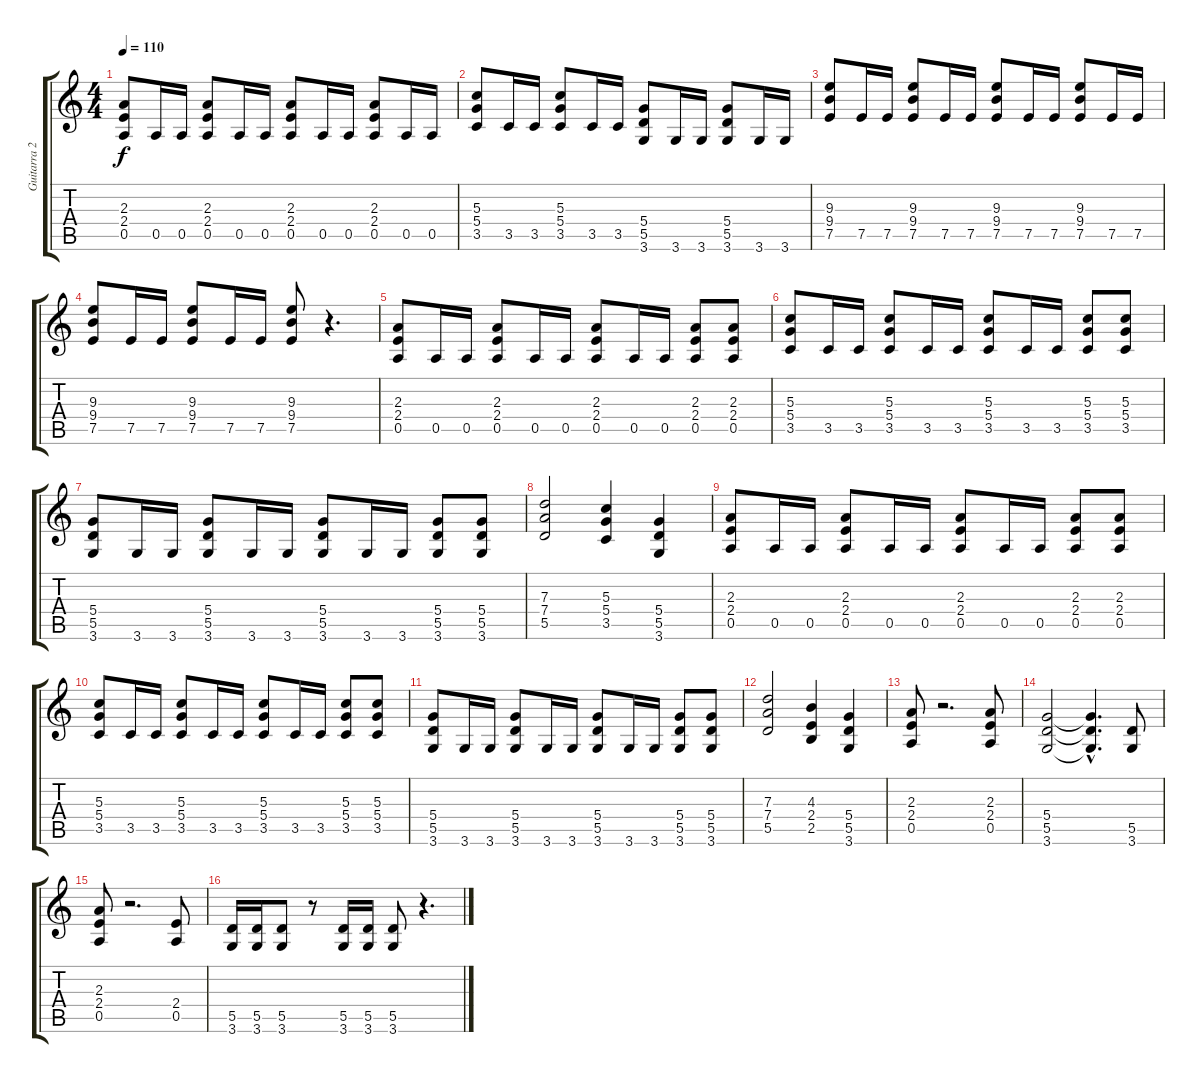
\track ("Guitarra 2" "Guitarra 2") {instrument distortionguitar}
\staff {score tabs}
\tuning (E4 B3 G3 D3 A2 E2) {hide}
\ts (4 4)
\tempo 110
\clef g2
\ks c
(2.3 2.4 0.5).8{dy f} 0.5.16 0.5.16 (2.3 2.4 0.5).8 0.5.16 0.5.16 (2.3 2.4 0.5).8 0.5.16 0.5.16 (2.3 2.4 0.5).8 0.5.16 0.5.16 |
(5.3 5.4 3.5).8 3.5.16 3.5.16 (5.3 5.4 3.5).8 3.5.16 3.5.16 (5.4 5.5 3.6).8 3.6.16 3.6.16 (5.4 5.5 3.6).8 3.6.16 3.6.16 |
(9.3 9.4 7.5).8 7.5.16 7.5.16 (9.3 9.4 7.5).8 7.5.16 7.5.16 (9.3 9.4 7.5).8 7.5.16 7.5.16 (9.3 9.4 7.5).8 7.5.16 7.5.16 |
(9.3 9.4 7.5).8 7.5.16 7.5.16 (9.3 9.4 7.5).8 7.5.16 7.5.16 (9.3 9.4 7.5).8 r.4{d} |
(2.3 2.4 0.5).8 0.5.16 0.5.16 (2.3 2.4 0.5).8 0.5.16 0.5.16 (2.3 2.4 0.5).8 0.5.16 0.5.16 (2.3 2.4 0.5).8 (2.3 2.4 0.5).8 |
(5.3 5.4 3.5).8 3.5.16 3.5.16 (5.3 5.4 3.5).8 3.5.16 3.5.16 (5.3 5.4 3.5).8 3.5.16 3.5.16 (5.3 5.4 3.5).8 (5.3 5.4 3.5).8 |
(5.4 5.5 3.6).8 3.6.16 3.6.16 (5.4 5.5 3.6).8 3.6.16 3.6.16 (5.4 5.5 3.6).8 3.6.16 3.6.16 (5.4 5.5 3.6).8 (5.4 5.5 3.6).8 |
(7.3 7.4 5.5).2 (5.3 5.4 3.5).4 (5.4 5.5 3.6).4 |
(2.3 2.4 0.5).8 0.5.16 0.5.16 (2.3 2.4 0.5).8 0.5.16 0.5.16 (2.3 2.4 0.5).8 0.5.16 0.5.16 (2.3 2.4 0.5).8 (2.3 2.4 0.5).8 |
(5.3 5.4 3.5).8 3.5.16 3.5.16 (5.3 5.4 3.5).8 3.5.16 3.5.16 (5.3 5.4 3.5).8 3.5.16 3.5.16 (5.3 5.4 3.5).8 (5.3 5.4 3.5).8 |
(5.4 5.5 3.6).8 3.6.16 3.6.16 (5.4 5.5 3.6).8 3.6.16 3.6.16 (5.4 5.5 3.6).8 3.6.16 3.6.16 (5.4 5.5 3.6).8 (5.4 5.5 3.6).8 |
(7.3 7.4 5.5).2 (4.3 2.4 2.5).4 (5.4 5.5 3.6).4 |
(2.3 2.4 0.5).8 r.2{d} (2.3 2.4 0.5).8 |
(5.4 5.5 3.6).2 (5.4{hac t} 5.5{hac t} 3.6{hac t}).4{d} (5.5 3.6).8 |
(2.3 2.4 0.5).8 r.2{d} (2.4 0.5).8 |
(5.5 3.6).16 (5.5 3.6).16 (5.5 3.6).8 r.8 (5.5 3.6).16 (5.5 3.6).16 (5.5 3.6).8 r.4{d}
